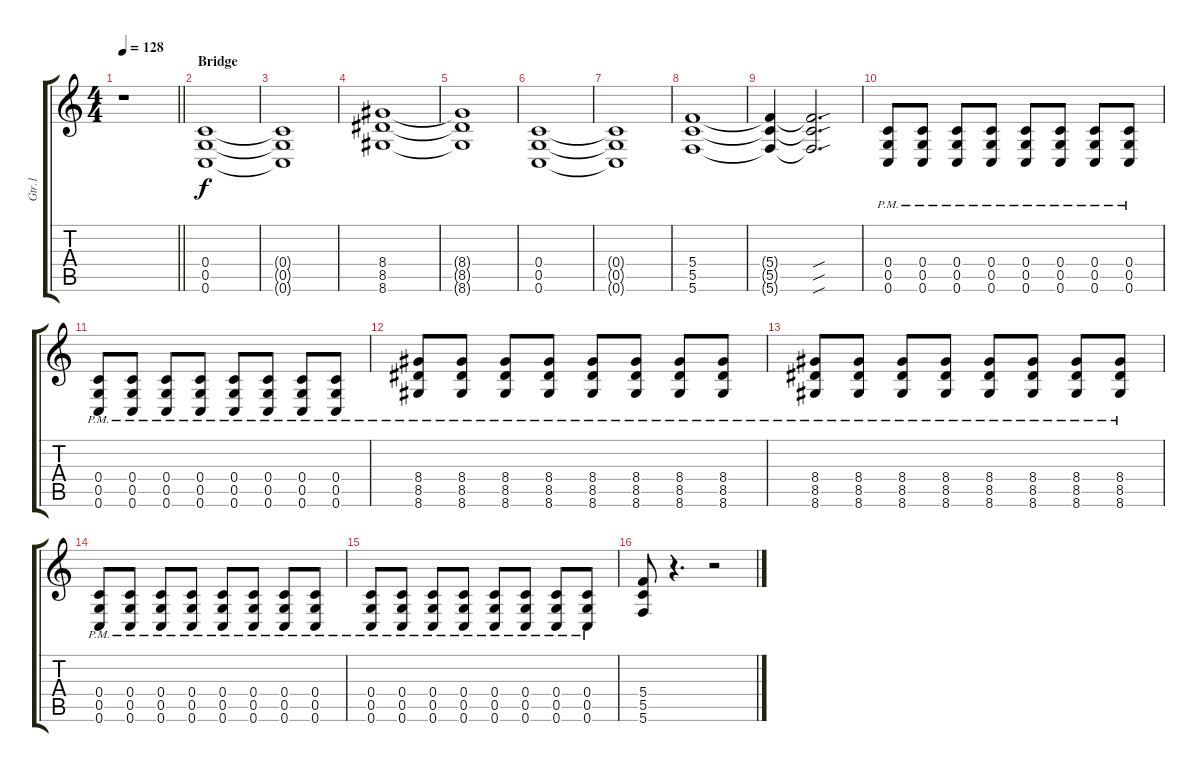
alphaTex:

\track ("Gtr.1" "Gtr.1") {instrument distortionguitar}
\staff {score tabs}
\tuning (D4 A3 F3 C3 G2 C2) {hide}
\ts (4 4)
\tempo 128
\clef g2
\barLineRight lightlight
\ks c
r.1{dy f} |
\section ("" "Bridge")
(0.4 0.5 0.6).1{volume 16} |
(0.4{t} 0.5{t} 0.6{t}).1 |
(8.4 8.5 8.6).1 |
(8.4{t} 8.5{t} 8.6{t}).1 |
(0.4 0.5 0.6).1 |
(0.4{t} 0.5{t} 0.6{t}).1 |
(5.4 5.5 5.6).1 |
(5.4{t} 5.5{t} 5.6{t}).4 (5.4{sou t} 5.5{sou t} 5.6{sou t}).2{d} |
(0.4{pm} 0.5{pm} 0.6{pm}).8 (0.4{pm} 0.5{pm} 0.6{pm}).8 (0.4{pm} 0.5{pm} 0.6{pm}).8 (0.4{pm} 0.5{pm} 0.6{pm}).8 (0.4{pm} 0.5{pm} 0.6{pm}).8 (0.4{pm} 0.5{pm} 0.6{pm}).8 (0.4{pm} 0.5{pm} 0.6{pm}).8 (0.4{pm} 0.5{pm} 0.6{pm}).8 |
(0.4{pm} 0.5{pm} 0.6{pm}).8 (0.4{pm} 0.5{pm} 0.6{pm}).8 (0.4{pm} 0.5{pm} 0.6{pm}).8 (0.4{pm} 0.5{pm} 0.6{pm}).8 (0.4{pm} 0.5{pm} 0.6{pm}).8 (0.4{pm} 0.5{pm} 0.6{pm}).8 (0.4{pm} 0.5{pm} 0.6{pm}).8 (0.4{pm} 0.5{pm} 0.6{pm}).8 |
(8.4{pm} 8.5{pm} 8.6{pm}).8 (8.4{pm} 8.5{pm} 8.6{pm}).8 (8.4{pm} 8.5{pm} 8.6{pm}).8 (8.4{pm} 8.5{pm} 8.6{pm}).8 (8.4{pm} 8.5{pm} 8.6{pm}).8 (8.4{pm} 8.5{pm} 8.6{pm}).8 (8.4{pm} 8.5{pm} 8.6{pm}).8 (8.4{pm} 8.5{pm} 8.6{pm}).8 |
(8.4{pm} 8.5{pm} 8.6{pm}).8 (8.4{pm} 8.5{pm} 8.6{pm}).8 (8.4{pm} 8.5{pm} 8.6{pm}).8 (8.4{pm} 8.5{pm} 8.6{pm}).8 (8.4{pm} 8.5{pm} 8.6{pm}).8 (8.4{pm} 8.5{pm} 8.6{pm}).8 (8.4{pm} 8.5{pm} 8.6{pm}).8 (8.4{pm} 8.5{pm} 8.6{pm}).8 |
(0.4{pm} 0.5{pm} 0.6{pm}).8 (0.4{pm} 0.5{pm} 0.6{pm}).8 (0.4{pm} 0.5{pm} 0.6{pm}).8 (0.4{pm} 0.5{pm} 0.6{pm}).8 (0.4{pm} 0.5{pm} 0.6{pm}).8 (0.4{pm} 0.5{pm} 0.6{pm}).8 (0.4{pm} 0.5{pm} 0.6{pm}).8 (0.4{pm} 0.5{pm} 0.6{pm}).8 |
(0.4{pm} 0.5{pm} 0.6{pm}).8 (0.4{pm} 0.5{pm} 0.6{pm}).8 (0.4{pm} 0.5{pm} 0.6{pm}).8 (0.4{pm} 0.5{pm} 0.6{pm}).8 (0.4{pm} 0.5{pm} 0.6{pm}).8 (0.4{pm} 0.5{pm} 0.6{pm}).8 (0.4{pm} 0.5{pm} 0.6{pm}).8 (0.4{pm} 0.5{pm} 0.6{pm}).8 |
(5.4 5.5 5.6).8 r.4{d} r.2
